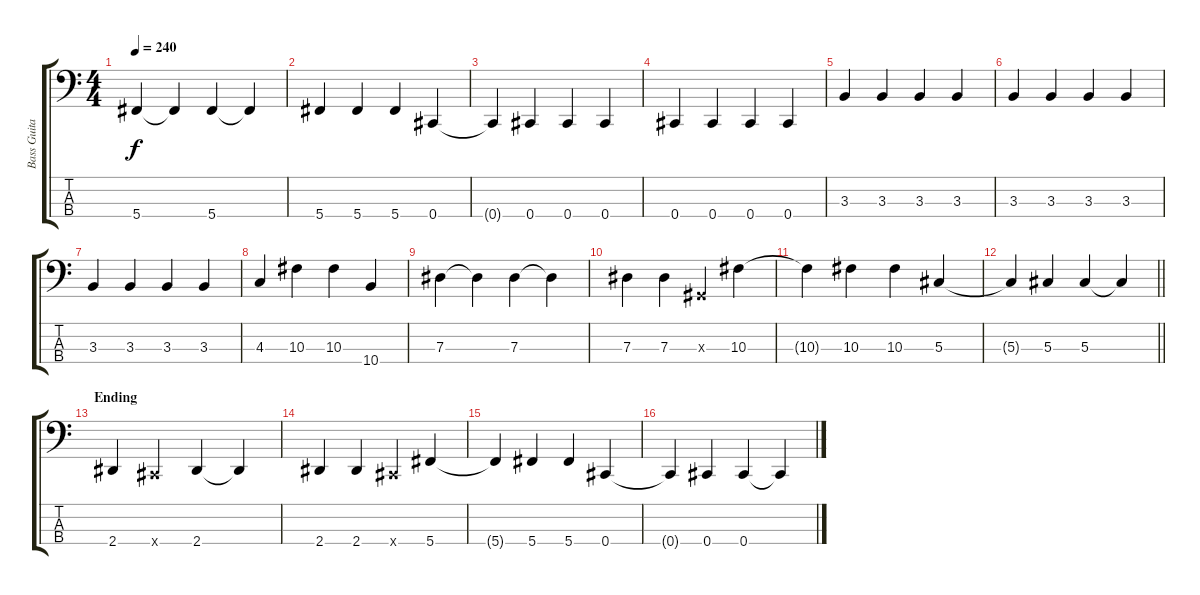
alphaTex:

\track ("Bass Guitar" "Bass Guita") {instrument electricbassfinger}
\staff {score tabs}
\tuning (Gb2 Db2 Ab1 Db1) {hide}
\ts (4 4)
\tempo 240
\clef f4
\ks c
5.4.4{dy f} 5.4{t}.4 5.4.4 5.4{t}.4 |
5.4.4 5.4.4 5.4.4 0.4.4 |
0.4{t}.4 0.4.4 0.4.4 0.4.4 |
0.4.4 0.4.4 0.4.4 0.4.4 |
3.3.4 3.3.4 3.3.4 3.3.4 |
3.3.4 3.3.4 3.3.4 3.3.4 |
3.3.4 3.3.4 3.3.4 3.3.4 |
4.3.4 10.3.4 10.3.4 10.4.4 |
7.3.4 7.3{t}.4 7.3.4 7.3{t}.4 |
7.3.4 7.3.4 0.3{x}.4 10.3.4 |
10.3{t}.4 10.3.4 10.3.4 5.3.4 |
\barLineRight lightlight
5.3{t}.4 5.3.4 5.3.4 5.3{t}.4 |
\section ("" "Ending")
2.4.4 0.4{x}.4 2.4.4 2.4{t}.4 |
2.4.4 2.4.4 0.4{x}.4 5.4.4 |
5.4{t}.4 5.4.4 5.4.4 0.4.4 |
0.4{t}.4 0.4.4 0.4.4 0.4{t}.4
